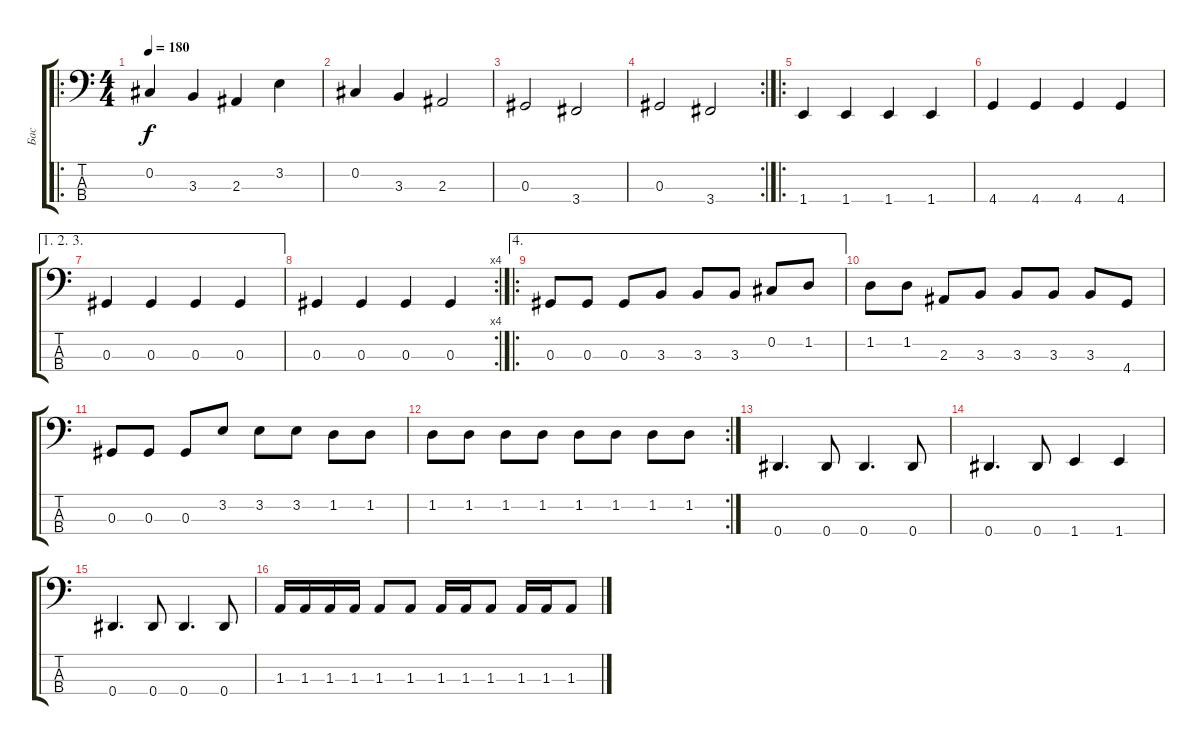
\track ("Бас" "Бас") {instrument electricbassfinger}
\staff {score tabs}
\tuning (Gb2 Db2 Ab1 Eb1) {hide}
\ro
\ts (4 4)
\tempo 180
\clef f4
\ks c
0.2.4{dy f} 3.3.4 2.3.4 3.2.4 |
0.2.4 3.3.4 2.3.2 |
0.3.2 3.4.2 |
\rc 2
0.3.2 3.4.2 |
\ro
1.4.4 1.4.4 1.4.4 1.4.4 |
4.4.4 4.4.4 4.4.4 4.4.4 |
\ae (1 2 3)
0.3.4 0.3.4 0.3.4 0.3.4 |
\rc 4
0.3.4 0.3.4 0.3.4 0.3.4 |
\ae 4
\ro
0.3.8 0.3.8 0.3.8 3.3.8 3.3.8 3.3.8 0.2.8 1.2.8 |
1.2.8 1.2.8 2.3.8 3.3.8 3.3.8 3.3.8 3.3.8 4.4.8 |
0.3.8 0.3.8 0.3.8 3.2.8 3.2.8 3.2.8 1.2.8 1.2.8 |
\rc 2
1.2.8 1.2.8 1.2.8 1.2.8 1.2.8 1.2.8 1.2.8 1.2.8 |
0.4.4{d} 0.4.8 0.4.4{d} 0.4.8 |
0.4.4{d} 0.4.8 1.4.4 1.4.4 |
0.4.4{d} 0.4.8 0.4.4{d} 0.4.8 |
1.3.16 1.3.16 1.3.16 1.3.16 1.3.8 1.3.8 1.3.16 1.3.16 1.3.8 1.3.16 1.3.16 1.3.8
